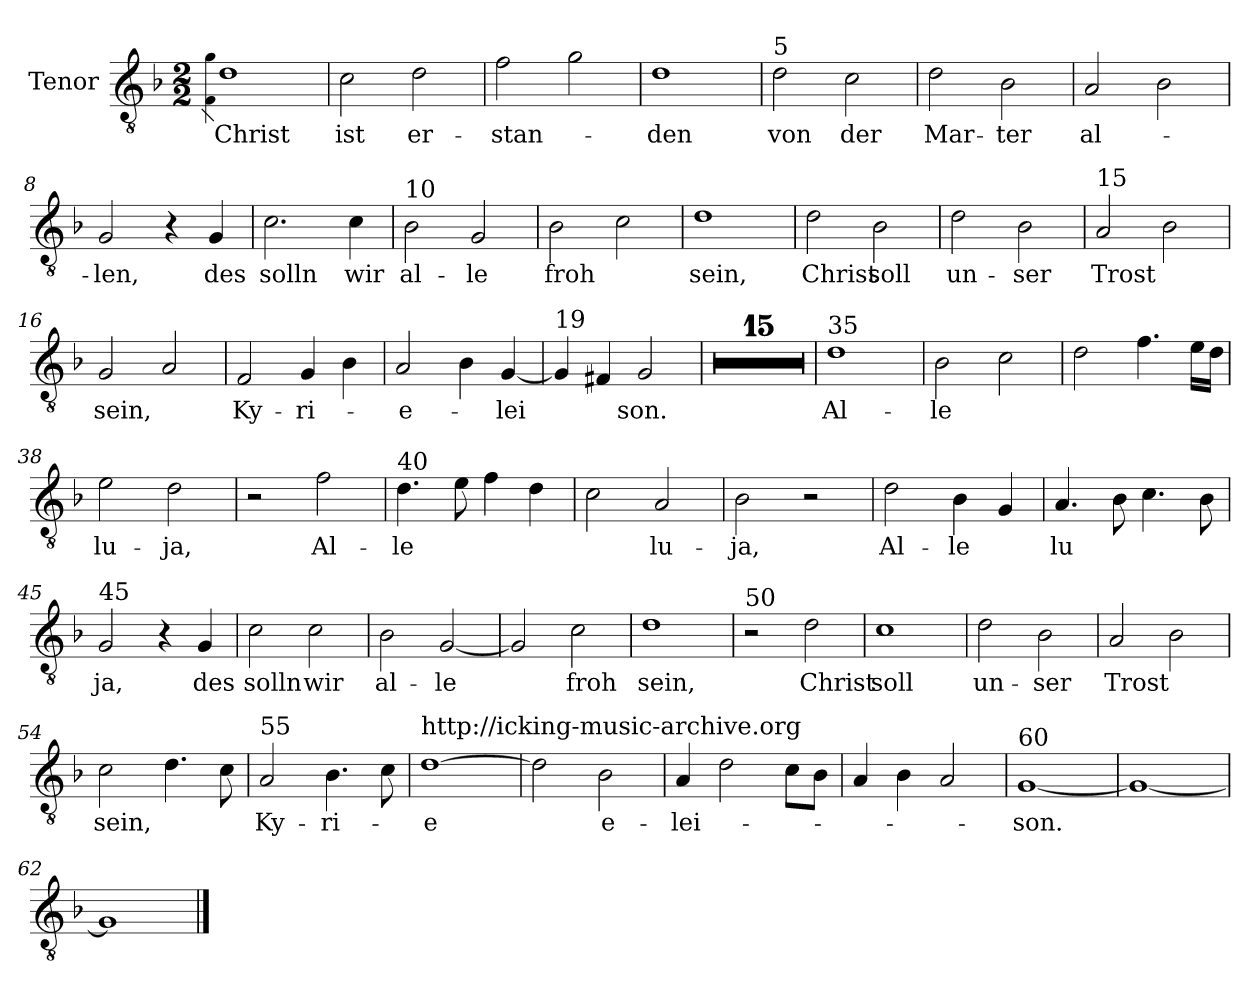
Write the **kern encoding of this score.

**kern	**text
*part1	*part1
*staff1	*staff1
*I"Tenor	*
*clefGv2	*
*k[b-]	*
*M2/2	*
=1	=1
4qF 4qg	.
!	!LO:LY:b
1d	Christ
=2	=2
!	!LO:LY:b
2c\	ist
!	!LO:LY:b
2d\	er-
=3	=3
!	!LO:LY:b
2f\	stan-
2g\	.
=4	=4
!	!LO:LY:b
1d	den
=5	=5
!LO:TX:a:t=5	!
!	!LO:LY:b
2d\	von
!	!LO:LY:b
2c\	der
=6	=6
!	!LO:LY:b
2d\	Mar-
!	!LO:LY:b
2B-\	ter
=7	=7
!	!LO:LY:b
2A/	al-
2B-\	.
!!LO:LB:g=z
=8	=8
!	!LO:LY:b
2G/	len,
4r	.
!	!LO:LY:b
4G/	des
=9	=9
!	!LO:LY:b
2.c\	solln
!	!LO:LY:b
4c\	wir
=10	=10
!LO:TX:a:t=10	!
!	!LO:LY:b
2B-\	al-
!	!LO:LY:b
2G/	le
=11	=11
!	!LO:LY:b
2B-\	froh
2c\	.
=12	=12
!	!LO:LY:b
1d	sein,
=13	=13
!	!LO:LY:b
2d\	Christ
!	!LO:LY:b
2B-\	soll
=14	=14
!	!LO:LY:b
2d\	un-
!	!LO:LY:b
2B-\	ser
!!LO:LB:g=z
=15	=15
!LO:TX:a:t=15	!
!	!LO:LY:b
2A/	Trost
2B-\	.
=16	=16
!	!LO:LY:b
2G/	sein,
2A/	.
=17	=17
!	!LO:LY:b
2F/	Ky-
!	!LO:LY:b
4G/	ri-
4B-\	.
=18	=18
!	!LO:LY:b
2A/	e-
4B-\	.
!	!LO:LY:b
[4G/	lei-
=19	=19
!LO:TX:a:t=19	!
4G/]	.
!	!LO:LY:b
4F#X/	-
!	!LO:LY:b
2G/	son.
=20	=20
1r	.
=21	=21
1r	.
=22	=22
1r	.
=23	=23
1r	.
!!LO:LB:g=z
=24	=24
1r	.
=25	=25
1r	.
!!LO:LB:g=z
=26	=26
1r	.
=27	=27
1r	.
=28	=28
1r	.
=29	=29
1r	.
=30	=30
1r	.
=31	=31
1r	.
=32	=32
1r	.
=33	=33
1r	.
=34	=34
1r	.
=35	=35
!LO:TX:a:t=35	!
!	!LO:LY:b
1d	Al-
!!LO:LB:g=z
=36	=36
!	!LO:LY:b
2B-\	le-
2c\	.
=37	=37
2d\	.
!	!LO:LY:b
4.f\	-
16e\LL	.
16d\JJ	.
=38	=38
!	!LO:LY:b
2e\	lu-
!	!LO:LY:b
2d\	ja,
=39	=39
2r	.
!	!LO:LY:b
2f\	Al-
=40	=40
!LO:TX:a:t=40	!
!	!LO:LY:b
4.d\	le
!	!LO:LY:b
8e\	-
4f\	.
!	!LO:LY:b
4d\	-
=41	=41
2c\	.
!	!LO:LY:b
2A/	lu-
=42	=42
!	!LO:LY:b
2B-\	ja,
2r	.
!!LO:LB:g=z
=43	=43
!	!LO:LY:b
2d\	Al-
!	!LO:LY:b
4B-\	le
!	!LO:LY:b
4G/	-
=44	=44
!	!LO:LY:b
4.A/	lu
8B-\	.
4.c\	.
8B-\	.
=45	=45
!LO:TX:a:t=45	!
!	!LO:LY:b
2G/	ja,
4r	.
!	!LO:LY:b
4G/	des
=46	=46
!	!LO:LY:b
2c\	solln
!	!LO:LY:b
2c\	wir
=47	=47
!	!LO:LY:b
2B-\	al-
!	!LO:LY:b
[2G/	le
=48	=48
2G/]	.
!	!LO:LY:b
2c\	froh
=49	=49
!	!LO:LY:b
1d	sein,
!!LO:LB:g=z
=50	=50
!LO:TX:a:t=50	!
2r	.
!	!LO:LY:b
2d\	Christ
=51	=51
!	!LO:LY:b
1c	soll
=52	=52
!	!LO:LY:b
2d\	un-
!	!LO:LY:b
2B-\	ser
=53	=53
!	!LO:LY:b
2A/	Trost
2B-\	.
=54	=54
!	!LO:LY:b
2c\	sein,
4.d\	.
8c\	.
=55	=55
!LO:TX:a:t=55	!
!	!LO:LY:b
2A/	Ky-
!	!LO:LY:b
4.B-\	ri-
8c\	.
!!LO:LB:g=z
=56	=56
!LO:TX:a:t=http&colon;//icking-music-archive.org	!
!	!LO:LY:b
[1d	e
=57	=57
2d\]	.
!	!LO:LY:b
2B-\	e-
=58	=58
!	!LO:LY:b
4A/	lei-
2d\	.
8c\L	.
8B-\J	.
=59	=59
4A/	.
4B-\	.
2A/	.
=60	=60
!LO:TX:a:t=60	!
!	!LO:LY:b
[1G	son.
=61	=61
1G_	.
=62	=62
1G]	.
==	==
*-	*-
